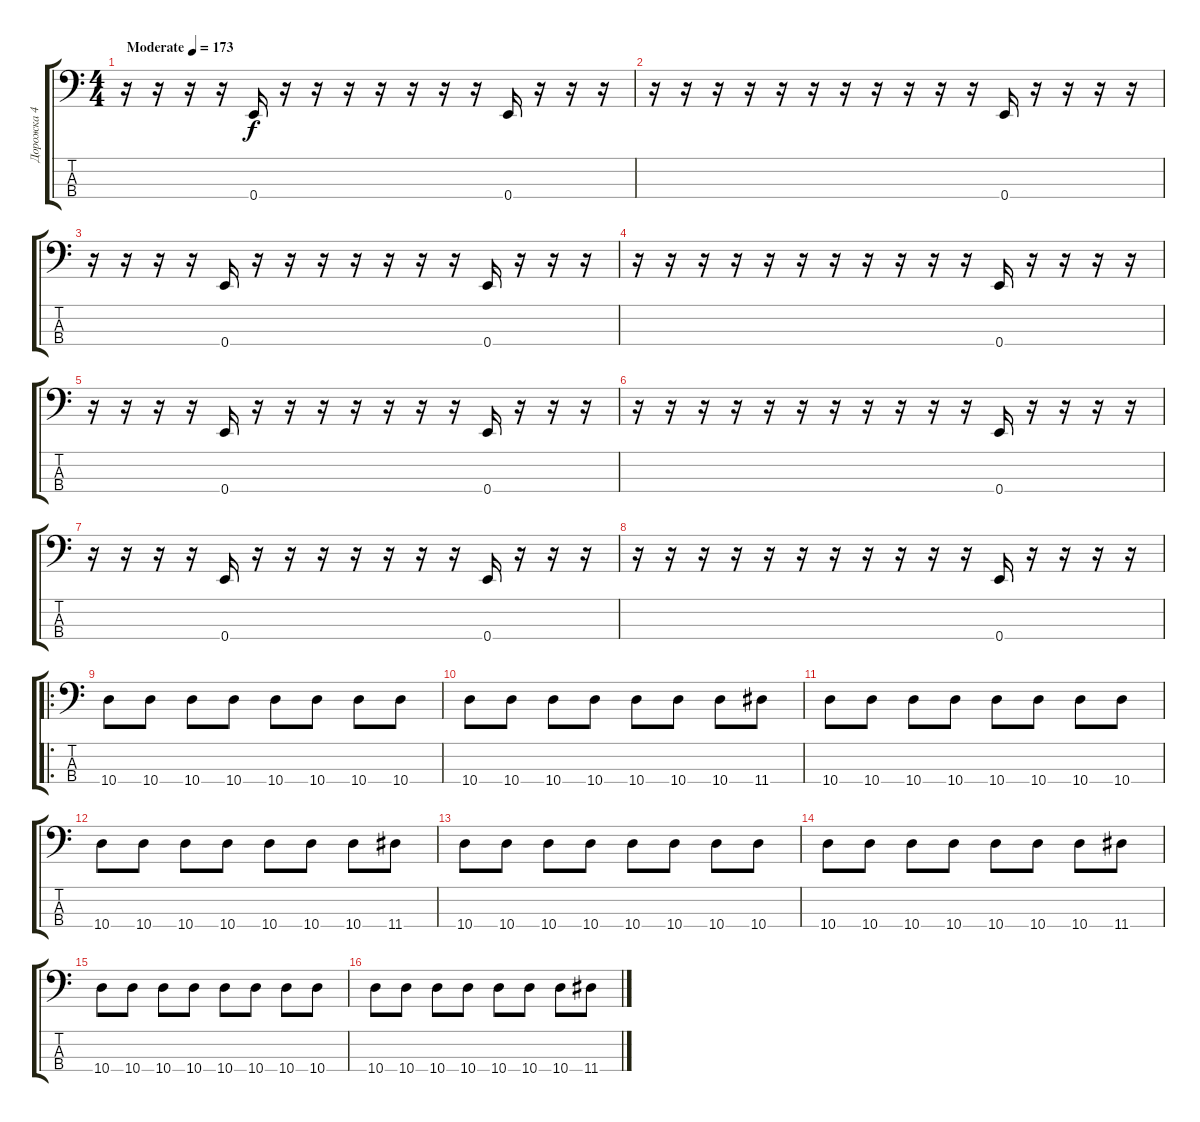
\track ("Дорожка 4" "Дорожка 4") {instrument electricbassfinger}
\staff {score tabs}
\tuning (G2 D2 A1 E1) {hide}
\ts (4 4)
\tempo (173 "Moderate")
\clef f4
\ks c
r.16{dy f instrument electricbassfinger} r.16 r.16 r.16 0.4.16 r.16 r.16 r.16 r.16 r.16 r.16 r.16 0.4.16 r.16 r.16 r.16 |
r.16 r.16 r.16 r.16 r.16 r.16 r.16 r.16 r.16 r.16 r.16 0.4.16 r.16 r.16 r.16 r.16 |
r.16 r.16 r.16 r.16 0.4.16 r.16 r.16 r.16 r.16 r.16 r.16 r.16 0.4.16 r.16 r.16 r.16 |
r.16 r.16 r.16 r.16 r.16 r.16 r.16 r.16 r.16 r.16 r.16 0.4.16 r.16 r.16 r.16 r.16 |
r.16 r.16 r.16 r.16 0.4.16 r.16 r.16 r.16 r.16 r.16 r.16 r.16 0.4.16 r.16 r.16 r.16 |
r.16 r.16 r.16 r.16 r.16 r.16 r.16 r.16 r.16 r.16 r.16 0.4.16 r.16 r.16 r.16 r.16 |
r.16 r.16 r.16 r.16 0.4.16 r.16 r.16 r.16 r.16 r.16 r.16 r.16 0.4.16 r.16 r.16 r.16 |
r.16 r.16 r.16 r.16 r.16 r.16 r.16 r.16 r.16 r.16 r.16 0.4.16 r.16 r.16 r.16 r.16 |
\ro
10.4.8 10.4.8 10.4.8 10.4.8 10.4.8 10.4.8 10.4.8 10.4.8 |
10.4.8 10.4.8 10.4.8 10.4.8 10.4.8 10.4.8 10.4.8 11.4.8 |
10.4.8 10.4.8 10.4.8 10.4.8 10.4.8 10.4.8 10.4.8 10.4.8 |
10.4.8 10.4.8 10.4.8 10.4.8 10.4.8 10.4.8 10.4.8 11.4.8 |
10.4.8 10.4.8 10.4.8 10.4.8 10.4.8 10.4.8 10.4.8 10.4.8 |
10.4.8 10.4.8 10.4.8 10.4.8 10.4.8 10.4.8 10.4.8 11.4.8 |
10.4.8 10.4.8 10.4.8 10.4.8 10.4.8 10.4.8 10.4.8 10.4.8 |
10.4.8 10.4.8 10.4.8 10.4.8 10.4.8 10.4.8 10.4.8 11.4.8
